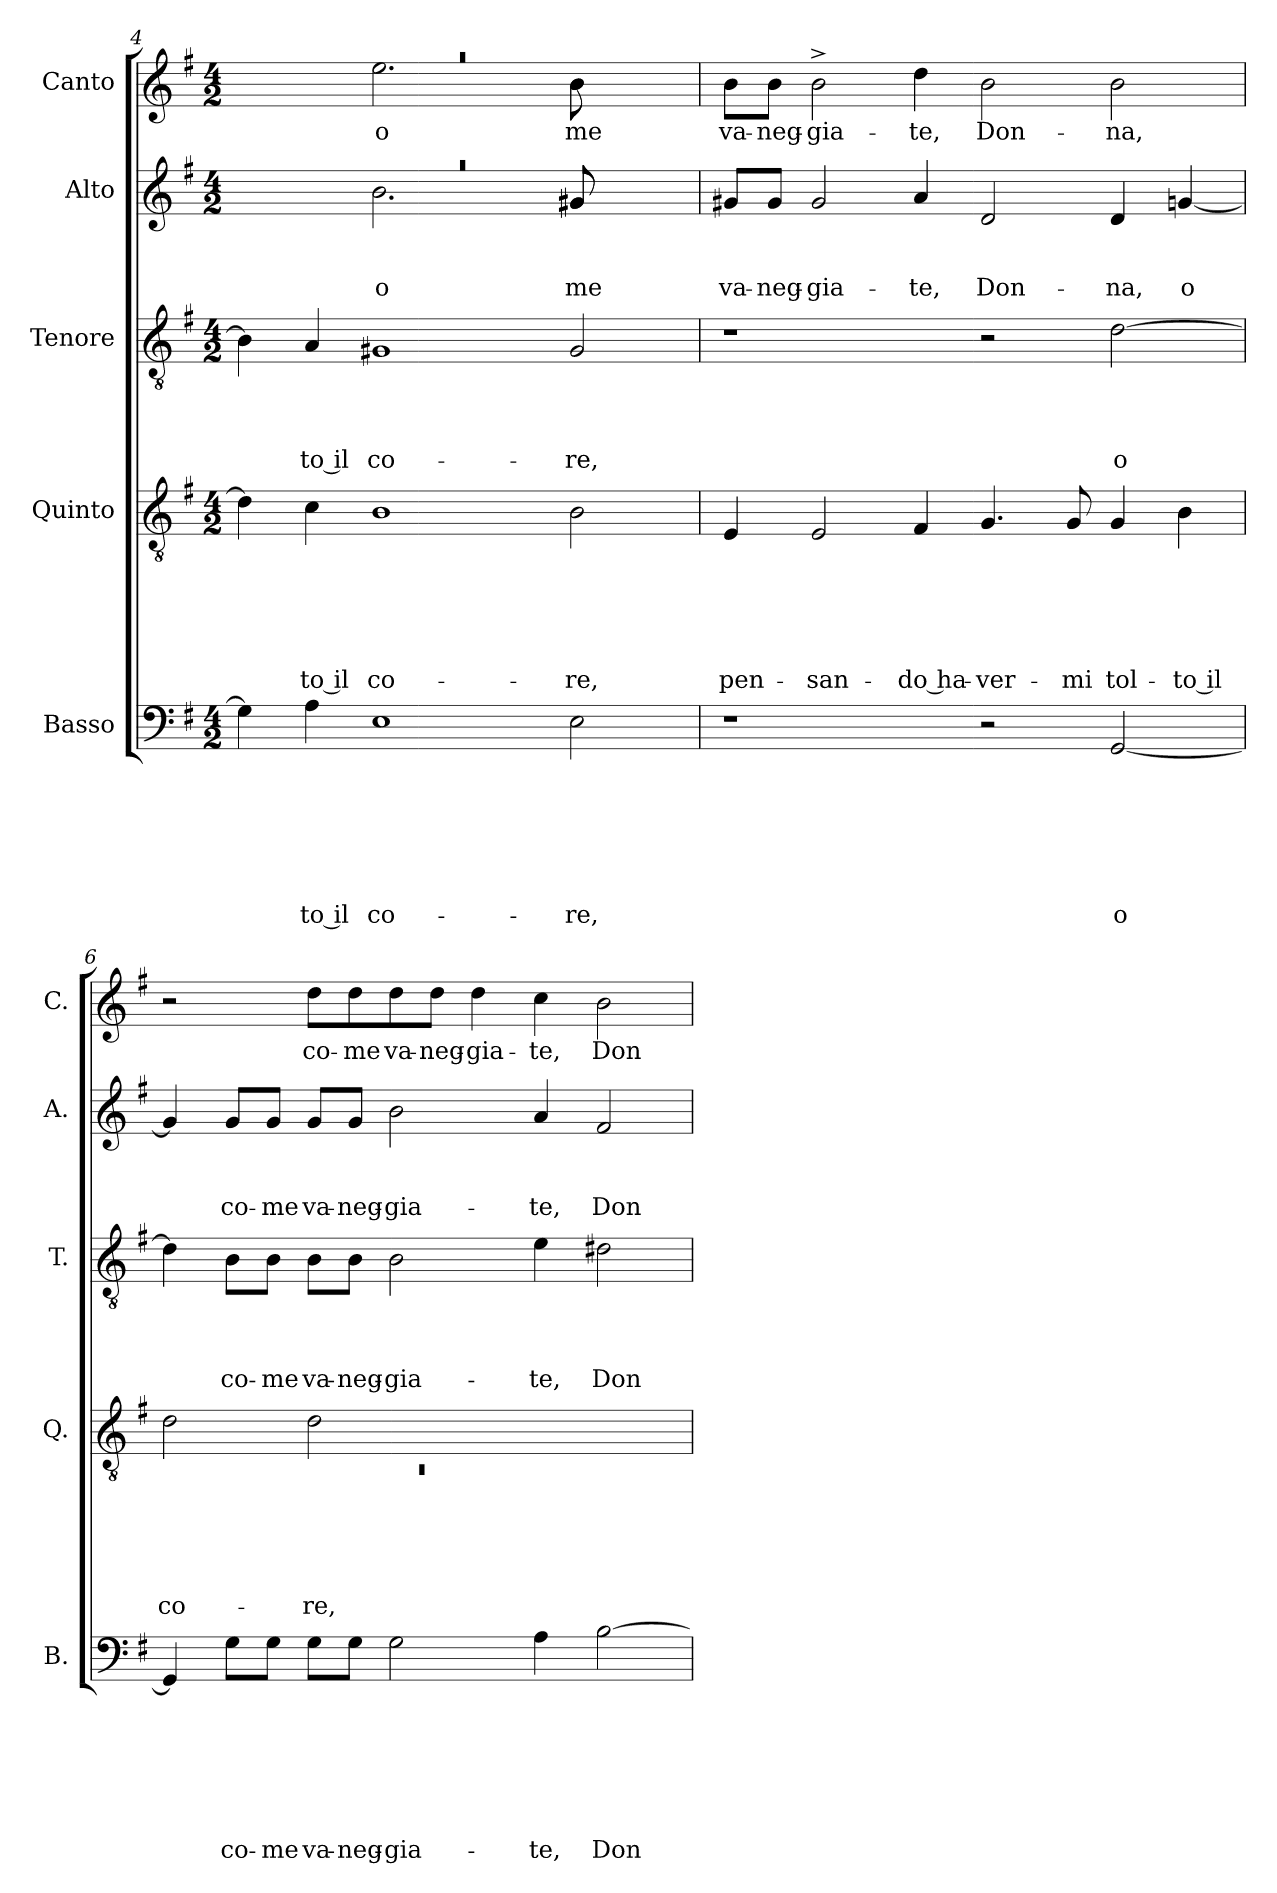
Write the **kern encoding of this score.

**kern	**text	**text	**text	**text	**text	**text	**text	**kern	**text	**text	**text	**text	**text	**text	**kern	**text	**text	**text	**text	**kern	**text	**text	**text	**kern	**text
*part5	*part5	*part5	*part5	*part5	*part5	*part5	*part5	*part4	*part4	*part4	*part4	*part4	*part4	*part4	*part3	*part3	*part3	*part3	*part3	*part2	*part2	*part2	*part2	*part1	*part1
*staff5	*staff5	*staff5	*staff5	*staff5	*staff5	*staff5	*staff5	*staff4	*staff4	*staff4	*staff4	*staff4	*staff4	*staff4	*staff3	*staff3	*staff3	*staff3	*staff3	*staff2	*staff2	*staff2	*staff2	*staff1	*staff1
*I"Basso	*	*	*	*	*	*	*	*I"Quinto	*	*	*	*	*	*	*I"Tenore	*	*	*	*	*I"Alto	*	*	*	*I"Canto	*
*I'B.	*	*	*	*	*	*	*	*I'Q.	*	*	*	*	*	*	*I'T.	*	*	*	*	*I'A.	*	*	*	*I'C.	*
*clefF4	*	*	*	*	*	*	*	*clefGv2	*	*	*	*	*	*	*clefGv2	*	*	*	*	*clefG2	*	*	*	*clefG2	*
*k[f#]	*	*	*	*	*	*	*	*k[f#]	*	*	*	*	*	*	*k[f#]	*	*	*	*	*k[f#]	*	*	*	*k[f#]	*
*G:	*	*	*	*	*	*	*	*G:	*	*	*	*	*	*	*G:	*	*	*	*	*G:	*	*	*	*G:	*
*M4/2	*	*	*	*	*	*	*	*M4/2	*	*	*	*	*	*	*M4/2	*	*	*	*	*M4/2	*	*	*	*M4/2	*
=4	=4	=4	=4	=4	=4	=4	=4	=4	=4	=4	=4	=4	=4	=4	=4	=4	=4	=4	=4	=4	=4	=4	=4	=4	=4
!	!	!	!	!	!	!	!	!	!	!	!	!	!	!	!	!	!	!	!	!LO:N:vis=1	!	!	!	!LO:N:vis=1	!
*	*	*	*	*	*	*	*	*	*	*	*	*	*	*	*	*	*	*	*	*^	*	*	*	*^	*
*	*	*	*	*	*	*	*	*	*	*	*	*	*	*	*	*	*	*	*	*	*^	*	*	*	*	*^	*
4G\]	.	.	.	.	.	.	.	4d\]	.	.	.	.	.	.	4B\]	.	.	.	.	0raa	2ryy	1.ryy	.	.	.	0raa	2ryy	1.ryy	.
!	!	!	!	!	!	!	!LO:LY:b:rj	!	!	!	!	!	!	!LO:LY:b:rj	!	!	!	!	!LO:LY:b:rj	!	!	!	!	!	!	!	!	!	!
4A\	.	.	.	.	.	.	-to il	4c\	.	.	.	.	.	-to il	4A/	.	.	.	-to il	.	.	.	.	.	.	.	.	.	.
!	!	!	!	!	!	!	!LO:LY:b	!	!	!	!	!	!	!LO:LY:b	!	!	!	!	!LO:LY:b	!	!	!	!	!	!LO:LY:b	!	!	!	!LO:LY:b
1E	.	.	.	.	.	.	co-	1B	.	.	.	.	.	co-	1G#X	.	.	.	co-	.	2.b\	.	.	.	o	.	2.ee\	.	o
.	.	.	.	.	.	.	.	.	.	.	.	.	.	.	.	.	.	.	.	.	4ryy	.	.	.	.	.	4ryy	.	.
!	!	!	!	!	!	!	!LO:LY:b	!	!	!	!	!	!	!LO:LY:b	!	!	!	!	!LO:LY:b	!	!	!	!	!	!LO:LY:b	!	!	!	!
!	!	!	!	!	!	!	!	!	!	!	!	!	!	!	!	!	!	!	!	!	!	!	!	!	!LO:LY:b:rj	!	!	!	!LO:LY:b
!	!	!	!	!	!	!	!	!	!	!	!	!	!	!	!	!	!	!	!	!	!	!	!	!	!	!	!	!	!LO:LY:b:rj
2E\	.	.	.	.	.	.	-re,	2B\	.	.	.	.	.	-re,	2G#/	.	.	.	-re,	.	8g#X/	8g#/	.	.	-me	.	8b\	8b\	-me
.	.	.	.	.	.	.	.	.	.	.	.	.	.	.	.	.	.	.	.	.	4.ryy	4.ryy	.	.	.	.	4.ryy	4.ryy	.
=5	=5	=5	=5	=5	=5	=5	=5	=5	=5	=5	=5	=5	=5	=5	=5	=5	=5	=5	=5	=5	=5	=5	=5	=5	=5	=5	=5	=5	=5
!	!	!	!	!	!	!	!	!	!	!	!	!	!	!LO:LY:b	!	!	!	!	!	!	!	!	!	!	!LO:LY:b	!	!	!	!LO:LY:b
*	*	*	*	*	*	*	*	*	*	*	*	*	*	*	*	*	*	*	*	*v	*v	*v	*	*	*	*	*	*	*
*	*	*	*	*	*	*	*	*	*	*	*	*	*	*	*	*	*	*	*	*	*	*	*	*v	*v	*v	*
1r	.	.	.	.	.	.	.	4E/	.	.	.	.	.	pen-	1r	.	.	.	.	8g#X/L	.	.	va-	8b\L	va-
!	!	!	!	!	!	!	!	!	!	!	!	!	!	!	!	!	!	!	!	!	!	!	!LO:LY:b	!	!LO:LY:b
.	.	.	.	.	.	.	.	.	.	.	.	.	.	.	.	.	.	.	.	8g#/J	.	.	-neg-	8b\J	-neg-
!	!	!	!	!	!	!	!	!	!	!	!	!	!	!LO:LY:b	!	!	!	!	!	!	!	!	!LO:LY:b:rj	!	!LO:LY:b:rj
.	.	.	.	.	.	.	.	2E/	.	.	.	.	.	-san-	.	.	.	.	.	2g#/	.	.	-gia-	2b^>\	-gia-
!	!	!	!	!	!	!	!	!	!	!	!	!	!	!LO:LY:b:rj	!	!	!	!	!	!	!	!	!LO:LY:b	!	!LO:LY:b
.	.	.	.	.	.	.	.	4F#/	.	.	.	.	.	-do ha-	.	.	.	.	.	4a/	.	.	-te,	4dd\	-te,
!	!	!	!	!	!	!	!	!	!	!	!	!	!	!LO:LY:b:rj	!	!	!	!	!	!	!	!	!LO:LY:b	!	!LO:LY:b
2r	.	.	.	.	.	.	.	4.G/	.	.	.	.	.	-ver-	2r	.	.	.	.	2d/	.	.	Don-	2b\	Don-
!	!	!	!	!	!	!	!	!	!	!	!	!	!	!LO:LY:b	!	!	!	!	!	!	!	!	!	!	!
.	.	.	.	.	.	.	.	8G/	.	.	.	.	.	-mi	.	.	.	.	.	.	.	.	.	.	.
!	!	!	!	!	!	!	!LO:LY:b	!	!	!	!	!	!	!LO:LY:b	!	!	!	!	!LO:LY:b	!	!	!	!LO:LY:b	!	!LO:LY:b
[<2GG/	.	.	.	.	.	.	o	4G/	.	.	.	.	.	tol-	[<2d\	.	.	.	o	4d/	.	.	-na,	2b\	-na,
!	!	!	!	!	!	!	!	!	!	!	!	!	!	!LO:LY:b:rj	!	!	!	!	!	!	!	!	!LO:LY:b	!	!
.	.	.	.	.	.	.	.	4B\	.	.	.	.	.	-to il	.	.	.	.	.	[<4g/	.	.	o	.	.
!!LO:LB:g=z
=6	=6	=6	=6	=6	=6	=6	=6	=6	=6	=6	=6	=6	=6	=6	=6	=6	=6	=6	=6	=6	=6	=6	=6	=6	=6
*	*	*	*	*	*	*	*	*^	*	*	*	*	*	*	*	*	*	*	*	*	*	*	*	*	*
!	!	!	!	!	!	!	!	!	!LO:N:vis=1	!	!	!	!	!	!LO:LY:b	!	!	!	!	!	!	!	!	!	!	!
4GG/]	.	.	.	.	.	.	.	2d\	0rC	.	.	.	.	.	co-	4d\]	.	.	.	.	4g/]	.	.	.	2r	.
!	!	!	!	!	!	!	!LO:LY:b	!	!	!	!	!	!	!	!	!	!	!	!	!LO:LY:b	!	!	!	!LO:LY:b	!	!
8G\L	.	.	.	.	.	.	co-	.	.	.	.	.	.	.	.	8B\L	.	.	.	co-	8g/L	.	.	co-	.	.
!	!	!	!	!	!	!	!LO:LY:b:rj	!	!	!	!	!	!	!	!	!	!	!	!	!LO:LY:b:rj	!	!	!	!LO:LY:b:rj	!	!
8G\J	.	.	.	.	.	.	-me	.	.	.	.	.	.	.	.	8B\J	.	.	.	-me	8g/J	.	.	-me	.	.
!	!	!	!	!	!	!	!LO:LY:b	!	!	!	!	!	!	!	!LO:LY:b	!	!	!	!	!LO:LY:b	!	!	!	!LO:LY:b	!	!LO:LY:b
8G\L	.	.	.	.	.	.	va-	2d\	.	.	.	.	.	.	-re,	8B\L	.	.	.	va-	8g/L	.	.	va-	8dd\L	co-
!	!	!	!	!	!	!	!LO:LY:b	!	!	!	!	!	!	!	!	!	!	!	!	!LO:LY:b	!	!	!	!LO:LY:b	!	!LO:LY:b:rj
8G\J	.	.	.	.	.	.	-neg-	.	.	.	.	.	.	.	.	8B\J	.	.	.	-neg-	8g/J	.	.	-neg-	8dd\	-me
!	!	!	!	!	!	!	!LO:LY:b:rj	!	!	!	!	!	!	!	!	!	!	!	!	!LO:LY:b:rj	!	!	!	!LO:LY:b:rj	!	!LO:LY:b
2G\	.	.	.	.	.	.	-gia-	.	.	.	.	.	.	.	.	2B\	.	.	.	-gia-	2b\	.	.	-gia-	8dd\	va-
!	!	!	!	!	!	!	!	!	!	!	!	!	!	!	!	!	!	!	!	!	!	!	!	!	!	!LO:LY:b
.	.	.	.	.	.	.	.	.	.	.	.	.	.	.	.	.	.	.	.	.	.	.	.	.	8dd\J	-neg-
!	!	!	!	!	!	!	!	!	!	!	!	!	!	!	!	!	!	!	!	!	!	!	!	!	!	!LO:LY:b:rj
.	.	.	.	.	.	.	.	1ryy	.	.	.	.	.	.	.	.	.	.	.	.	.	.	.	.	4dd\	-gia-
!	!	!	!	!	!	!	!LO:LY:b	!	!	!	!	!	!	!	!	!	!	!	!	!LO:LY:b	!	!	!	!LO:LY:b	!	!LO:LY:b
4A\	.	.	.	.	.	.	-te,	.	.	.	.	.	.	.	.	4e\	.	.	.	-te,	4a/	.	.	-te,	4cc\	-te,
!	!	!	!	!	!	!	!LO:LY:b	!	!	!	!	!	!	!	!	!	!	!	!	!LO:LY:b	!	!	!	!LO:LY:b	!	!LO:LY:b
[>2B\	.	.	.	.	.	.	Don-	.	.	.	.	.	.	.	.	2d#X\	.	.	.	Don-	2f#/	.	.	Don-	2b\	Don-
*	*	*	*	*	*	*	*	*v	*v	*	*	*	*	*	*	*	*	*	*	*	*	*	*	*	*	*
=	=	=	=	=	=	=	=	=	=	=	=	=	=	=	=	=	=	=	=	=	=	=	=	=	=
*-	*-	*-	*-	*-	*-	*-	*-	*-	*-	*-	*-	*-	*-	*-	*-	*-	*-	*-	*-	*-	*-	*-	*-	*-	*-
